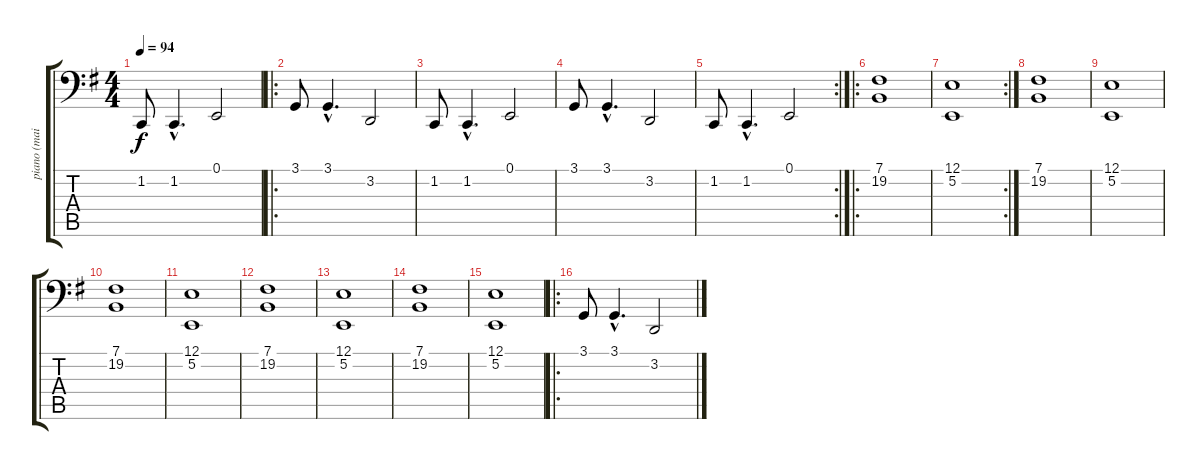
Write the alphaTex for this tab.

\track ("piano (main gauche)" "piano (mai") {instrument acousticgrandpiano}
\staff {score tabs}
\tuning (E2 B1 G1 D1 A0 D0) {hide}
\ts (4 4)
\tempo 94
\clef f4
\ks g
1.2.8{dy f} 1.2{hac}.4{d} 0.1.2 |
\ro
3.1.8 3.1{hac}.4{d} 3.2.2 |
1.2.8 1.2{hac}.4{d} 0.1.2 |
3.1.8 3.1{hac}.4{d} 3.2.2 |
\rc 2
1.2.8 1.2{hac}.4{d} 0.1.2 |
\ro
(7.1 19.2).1 |
\rc 2
(12.1 5.2).1 |
(7.1 19.2).1 |
(12.1 5.2).1 |
(7.1 19.2).1 |
(12.1 5.2).1 |
(7.1 19.2).1 |
(12.1 5.2).1 |
(7.1 19.2).1 |
(12.1 5.2).1 |
\ro
3.1.8 3.1{hac}.4{d} 3.2.2
